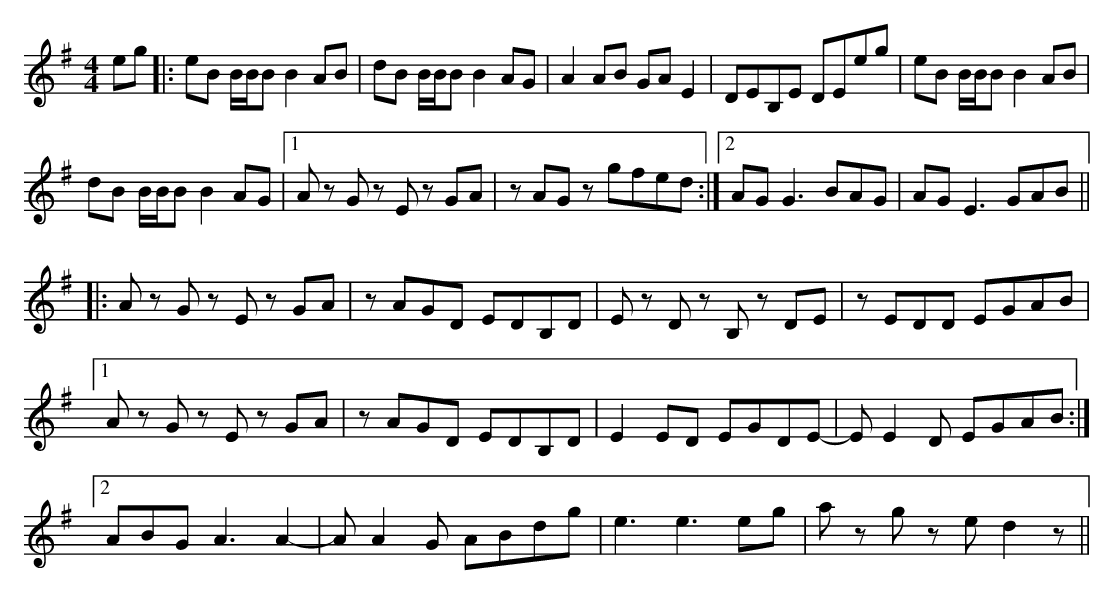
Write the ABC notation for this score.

X:1
M:4/4
K:Emin
eg |: eB B/B/B B2 AB | dB B/B/B B2 AG | A2 AB GA E2 | DEB,E DEeg |eB B/B/B B2 AB |
dB B/B/B B2 AG |1 A z G z E z GA | z AG z gfed :|2 AG G3 BAG | AG E3 GAB ||
|: A z G z E z GA | z AGD EDB,D | E z D z B, z DE | z EDD EGAB |
[1 A z G z E z GA | z AGD EDB,D | E2 ED EGDE- | E E2 D EGAB :|
[2 ABG A3 A2- | A A2 G ABdg | e3 e3 eg |a z g z e d2 z ||
